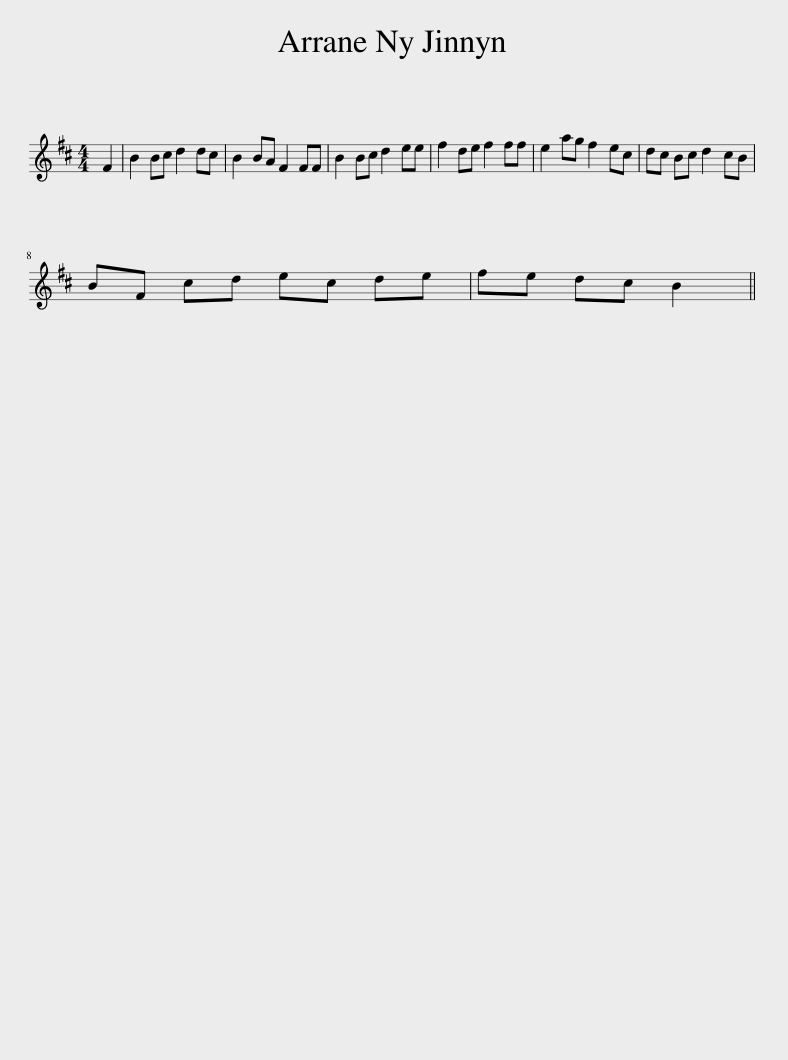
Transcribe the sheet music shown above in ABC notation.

X:1
L:1/8
M:4/4
I:linebreak $
K:Bmin
V:1 treble
V:1
 F2 | B2 Bc d2 dc | B2 BA F2 FF | B2 Bc d2 ee | f2 de f2 ff | %5
 e2 ag f2 ec | dc Bc d2 cB |$ BF cd ec de | fe dc B2 || %9
